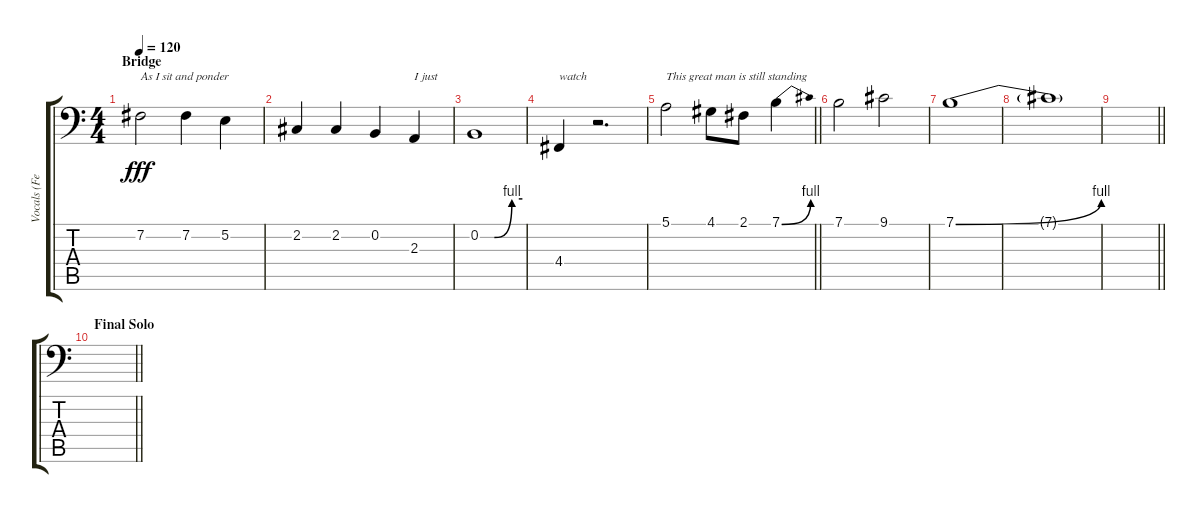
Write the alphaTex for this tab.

\track ("Vocals (Felix Vaillancourt)" "Vocals (Fe") {instrument lead2sawtooth}
\staff {score tabs}
\tuning (E3 B2 G2 D2 A1 E1) {hide}
\ts (4 4)
\section ("" "Bridge")
\tempo 120
\clef f4
\ks c
7.2.2{txt "As I sit and ponder" dy fff} 7.2.4 5.2.4 |
2.2.4 2.2.4 0.2.4 2.3.4{txt "I just"} |
0.2{be (custom 0 0 20 0 45 4 60 4)}.1 |
4.4.4{txt "watch"} r.2{d} |
\barLineRight lightlight
5.1.2{txt "This great man is still standing"} 4.1.8 2.1.8 7.1{be (bend 0 0 60 4)}.4 |
7.1.2 9.1.2 |
7.1{be (bend 0 0 60 4)}.1 |
7.1{t}.1 |
\barLineRight lightlight
|
\section ("" "Final Solo")
\barLineRight lightlight
